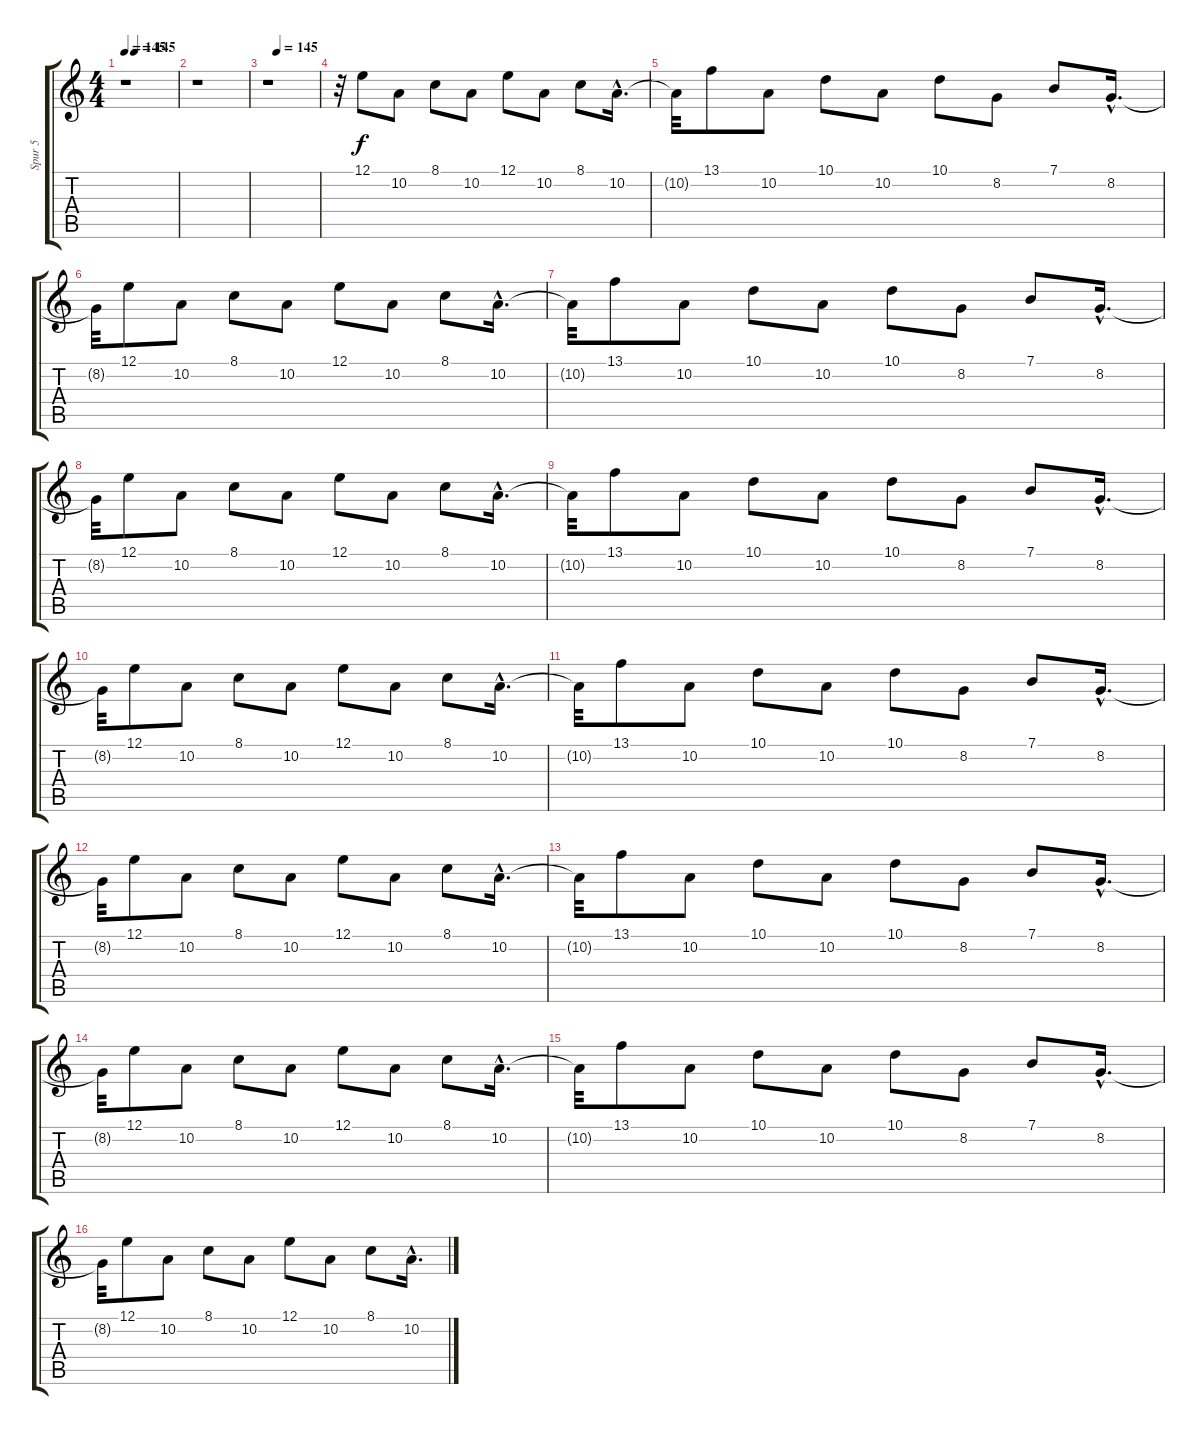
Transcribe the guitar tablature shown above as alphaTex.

\track ("Spur 5" "Spur 5") {instrument vibraphone}
\staff {score tabs}
\tuning (E4 B3 G3 D3 A2 E2) {hide}
\ts (4 4)
\tempo 145
\tempo (145 0.1875)
\clef g2
\ks c
r.1{dy f} |
r.1 |
\tempo (145 0.1875)
r.1 |
r.32 12.1.8 10.2.8 8.1.8 10.2.8 12.1.8 10.2.8 8.1.8 10.2{hac}.16{d} |
10.2{t}.32 13.1.8 10.2.8 10.1.8 10.2.8 10.1.8 8.2.8 7.1.8 8.2{hac}.16{d} |
8.2{t}.32 12.1.8 10.2.8 8.1.8 10.2.8 12.1.8 10.2.8 8.1.8 10.2{hac}.16{d} |
10.2{t}.32 13.1.8 10.2.8 10.1.8 10.2.8 10.1.8 8.2.8 7.1.8 8.2{hac}.16{d} |
8.2{t}.32 12.1.8 10.2.8 8.1.8 10.2.8 12.1.8 10.2.8 8.1.8 10.2{hac}.16{d} |
10.2{t}.32 13.1.8 10.2.8 10.1.8 10.2.8 10.1.8 8.2.8 7.1.8 8.2{hac}.16{d} |
8.2{t}.32 12.1.8 10.2.8 8.1.8 10.2.8 12.1.8 10.2.8 8.1.8 10.2{hac}.16{d} |
10.2{t}.32 13.1.8 10.2.8 10.1.8 10.2.8 10.1.8 8.2.8 7.1.8 8.2{hac}.16{d} |
8.2{t}.32 12.1.8 10.2.8 8.1.8 10.2.8 12.1.8 10.2.8 8.1.8 10.2{hac}.16{d} |
10.2{t}.32 13.1.8 10.2.8 10.1.8 10.2.8 10.1.8 8.2.8 7.1.8 8.2{hac}.16{d} |
8.2{t}.32 12.1.8 10.2.8 8.1.8 10.2.8 12.1.8 10.2.8 8.1.8 10.2{hac}.16{d} |
10.2{t}.32 13.1.8 10.2.8 10.1.8 10.2.8 10.1.8 8.2.8 7.1.8 8.2{hac}.16{d} |
8.2{t}.32 12.1.8 10.2.8 8.1.8 10.2.8 12.1.8 10.2.8 8.1.8 10.2{hac}.16{d}
